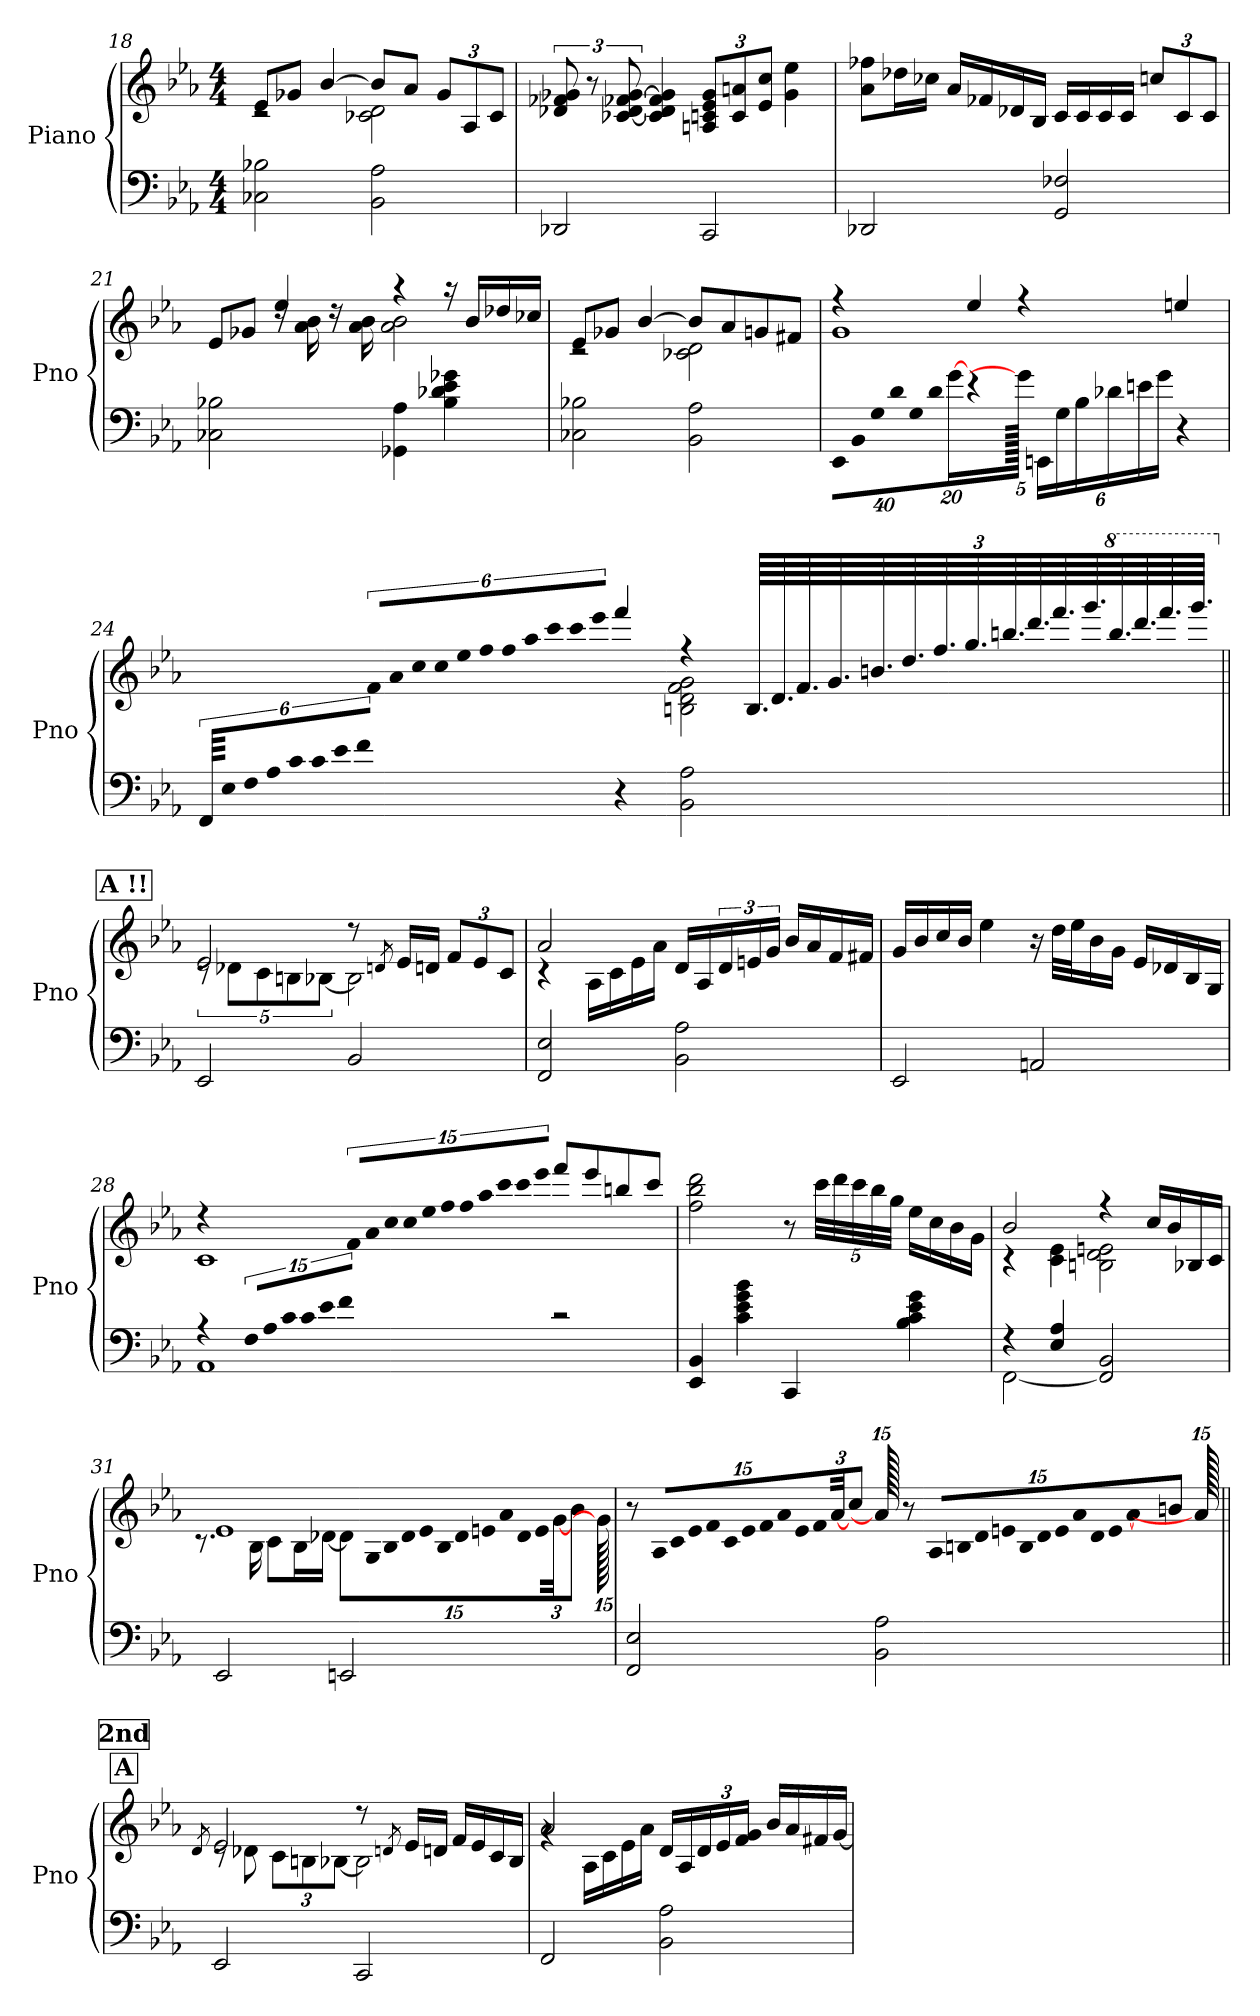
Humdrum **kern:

**kern	**kern
*part1	*part1
*staff2	*staff1
*I"Piano	*
*I'Pno	*
*clefF4	*clefG2
*k[b-e-a-]	*k[b-e-a-]
*M4/4	*M4/4
=18	=18
*	*^
2C-X\ 2B-X\	8e-/L	2rc
.	8g-X/J	.
.	[4b-/	.
2BB-\ 2A-\	8b-/L]	2c-X\ 2d\
.	8a-/J	.
*	*Xbrackettup	*
.	12g-/L	.
.	12A-/	.
.	12c-/J	.
*	*v	*v
=19	=19
*	*brackettup
2DD-X/	12d-X/ 12f-X/ 12g-X/
.	12r
.	[12c-X/ [12d-/ [12f-X/ [12g-/
.	4c-/] 4d-/] 4f-/] 4g-/]
*	*Xbrackettup
2CC/	12An/ 12cn/ 12e-/ 12g-/L
.	12c/ 12an/
.	12e-/ 12cc/J
.	4g-\ 4ee-\
=20	=20
2DD-X/	8a-\ 8ff-X\L
.	16dd-X\L
.	16cc-X\JJ
.	16a-/LL
.	16f-X/
.	16d-X/
.	16B-/JJ
2GG/ 2F-X/	16c/LL
.	16c/
.	16c/
.	16c/JJ
.	12ccn/L
.	12c/
.	12c/J
=21	=21
*	*^
2C-X\ 2B-X\	8e-/L	4rcyy
.	8g-X/J	.
.	4ee-/	16rdd
.	.	16a-\ 16b-\
.	.	16rdd
.	.	16a-\ 16b-\
4GG-X\ 4A-\	4r	2a-\ 2b-\
4B-\ 4d-X\ 4e-\ 4g-X\	16r	.
.	16b-/LL	.
.	16dd-X/	.
.	16cc-X/JJ	.
!!LO:LB:g=z	!!
=22	=22	=22
2C-X\ 2B-X\	8e-/L	2rc
.	8g-X/J	.
.	[4b-/	.
2BB-\ 2A-\	8b-/L]	2c-X\ 2d\
.	8a-/	.
.	8gn/	.
.	8f#X/J	.
=23	=23	=23
*Xbrackettup	*	*
!LO:N:vis=16	!	!
640%23EE-\LL	4r	1g
!LO:N:vis=16	!	!
640%23BB-\	.	.
!LO:N:vis=16	!	!
640%23G\	.	.
!LO:N:vis=16	!	!
640%23d\	.	.
!LO:N:vis=16	!	!
640%23G\	.	.
!LO:N:vis=16	!	!
640%23d\	.	.
[320%11g\JJ	.	.
4r	4ee-/	.
640g\JJ]	4r	.
24EEn\LL	.	.
24G\	.	.
24B-\	.	.
24d-X\	.	.
24en\	.	.
24g\JJ	.	.
.	4een/	.
4r	.	.
.	640ryy	640ryy
=24	=24	=24
*brackettup	*	*
!LO:N:vis=16	!	!
*^	*	*
*	*	*brackettup	*
!	!	!LO:N:vis=16	!
384%5FF/LL	2ryy	384%5ryy	2ryy
!LO:N:vis=16	!	!LO:N:vis=16	!
384%5E-/	.	384%5ryy	.
!LO:N:vis=16	!	!LO:N:vis=16	!
384%5F/	.	384%5ryy	.
!LO:N:vis=16	!	!LO:N:vis=16	!
384%5A-/	.	384%5ryy	.
!LO:N:vis=16	!	!LO:N:vis=16	!
384%5c/	.	384%5ryy	.
!LO:N:vis=16	!	!LO:N:vis=16	!
384%5c/	.	384%5ryy	.
!LO:N:vis=16	!	!LO:N:vis=16	!
384%5e-/	.	384%5ryy	.
!LO:N:vis=16	!	!LO:N:vis=16	!
384%5f/JJ	.	384%5ryy	.
!LO:N:vis=16	!	!LO:N:vis=16	!
384%5ryy	.	384%5f/LL	.
!LO:N:vis=16	!	!LO:N:vis=16	!
384%5ryy	.	384%5a-/	.
!LO:N:vis=16	!	!LO:N:vis=16	!
384%5ryy	.	384%5cc/	.
!LO:N:vis=16	!	!LO:N:vis=16	!
384%5ryy	.	384%5cc/	.
!LO:N:vis=16	!	!LO:N:vis=16	!
384%5ryy	.	384%5ee-/	.
!LO:N:vis=16	!	!LO:N:vis=16	!
384%5ryy	.	384%5ff/	.
!LO:N:vis=16	!	!LO:N:vis=16	!
384%5ryy	.	384%5ff/	.
!LO:N:vis=16	!	!LO:N:vis=16	!
384%5ryy	.	384%5aa-/	.
!LO:N:vis=16	!	!LO:N:vis=16	!
384%5ryy	.	384%5ccc/	.
!LO:N:vis=16	!	!LO:N:vis=16	!
384%5ryy	.	384%5ccc/	.
!LO:N:vis=16	!	!LO:N:vis=16	!
384%5ryy	.	384%5eee-/JJ	.
384ryy	.	384ryy	.
4r	.	4fff/	.
2ryy	2BB-\ 2A-\	4r	2Bn\ 2d\ 2f\ 2g\
*	*	*Xbrackettup	*
.	.	96.B/LL	.
.	.	96.d/	.
.	.	96.f/	.
.	.	96.g/	.
.	.	96.bn/	.
.	.	96.dd/	.
.	.	96.ff/	.
.	.	96.gg/	.
.	.	96.bbn/	.
.	.	96.ddd/	.
.	.	96.fff/	.
.	.	96.ggg/	.
*	*	*8va	*
.	.	96.bbb/	.
.	.	96.dddd/	.
.	.	96.ffff/	.
.	.	96.gggg/JJ	.
*v	*v	*	*
!!LO:LB:g=z	!!
!!LO:REH:place=s1:a:B:fs=13.5337:t=A	!!
=25||	=25||	=25||
*	*X8va	*
*	*	*brackettup
2EE-/	2e-/	10rc
.	.	10d-X\L
.	.	10c\
.	.	10Bn\
.	.	[10B-X\J
2BB-/	8r	2B-\]
.	8qdn/	.
.	16e-/LL	.
.	16d/JJ	.
*	*Xbrackettup	*
.	12f/L	.
.	12e-/	.
.	12c/J	.
=26	=26	=26
2FF/ 2E-/	2a-/	4rc
.	.	16A-\LL
.	.	16c\
.	.	16e-\
.	.	16a-\JJ
2BB-\ 2A-\	16d/LL	2rAyy
.	16A-/	.
.	24d/	.
.	24en/	.
.	24g/JJ	.
.	16b-/LL	.
.	16a-/	.
.	16f/	.
.	16f#X/JJ	.
*	*v	*v
!!LO:PB:g=z
=27	=27
2EE-/	16g/LL
.	16b-/
.	16cc/
.	16b-/JJ
.	4ee-\
2AAn/	16r
.	32dd\LLL
.	32ee-\J
.	16b-\
.	16g\JJ
.	16e-/LL
.	16d-X/
.	16B-/
.	16G/JJ
=28	=28
*^	*^
4r	1AA-	4r	1c
!LO:N:vis=16	!	!	!
*	*	*brackettup	*
!	!	!LO:N:vis=16	!
480%7F/LL	.	480%7ryy	.
!LO:N:vis=16	!	!LO:N:vis=16	!
480%7A-/	.	480%7ryy	.
!LO:N:vis=16	!	!LO:N:vis=16	!
480%7c/	.	480%7ryy	.
!LO:N:vis=16	!	!LO:N:vis=16	!
480%7c/	.	480%7ryy	.
!LO:N:vis=16	!	!LO:N:vis=16	!
480%7e-/	.	480%7ryy	.
!LO:N:vis=16	!	!LO:N:vis=16	!
480%7f/JJ	.	480%7ryy	.
!LO:N:vis=16	!	!LO:N:vis=16	!
480%7ryy	.	480%7f/LL	.
!LO:N:vis=16	!	!LO:N:vis=16	!
480%7ryy	.	480%7a-/	.
!LO:N:vis=16	!	!LO:N:vis=16	!
480%7ryy	.	480%7cc/	.
!LO:N:vis=16	!	!LO:N:vis=16	!
480%7ryy	.	480%7cc/	.
!LO:N:vis=16	!	!LO:N:vis=16	!
480%7ryy	.	480%7ee-/	.
!LO:N:vis=16	!	!LO:N:vis=16	!
480%7ryy	.	480%7ff/	.
!LO:N:vis=16	!	!LO:N:vis=16	!
480%7ryy	.	480%7ff/	.
!LO:N:vis=16	!	!LO:N:vis=16	!
480%7ryy	.	480%7aa-/	.
!LO:N:vis=16	!	!LO:N:vis=16	!
480%7ryy	.	480%7ccc/	.
!LO:N:vis=16	!	!LO:N:vis=16	!
480%7ryy	.	480%7ccc/	.
!LO:N:vis=16	!	!LO:N:vis=16	!
480%7ryy	.	480%7eee-/JJ	.
480ryy	.	480ryy	.
2r	.	8fff/L	.
.	.	8eee-/	.
.	.	8bbn/	.
.	.	8ccc/J	.
*v	*v	*	*
*	*v	*v
=29	=29
4EE-/ 4BB-/	2ff\ 2bb-\ 2ddd\
4c\ 4e-\ 4g\ 4b-\	.
4CC/	8r
*	*Xbrackettup
.	40ccc\LLL
.	40ddd\
.	40ccc\
.	40bb-\
.	40gg\JJJ
4B-\ 4c\ 4e-\ 4g\	16ee-\LL
.	16cc\
.	16b-\
.	16g\JJ
!!LO:LB:g=z
=30	=30
*^	*^
4r	[2FF\	2b-/	4rc
4E-/ 4A-/	.	.	4c\ 4e-\
2ryy	2FF/] 2BB-/	4r	2Bn\ 2d\ 2en\
.	.	16cc/LL	.
.	.	16b-/	.
.	.	16B-X/	.
.	.	16c/JJ	.
*v	*v	*	*
=31	=31	=31
2EE-/	1e-	8.rc
.	.	16B-\
.	.	8c\L
.	.	16B-\L
.	.	[16d-X\JJ
2EEn/	.	8d-\L]
!	!	!LO:N:vis=16
.	.	480%11G\L
!	!	!LO:N:vis=16
.	.	480%11B-\
!	!	!LO:N:vis=16
.	.	480%11d-\
!	!	!LO:N:vis=16
.	.	480%11e-\
!	!	!LO:N:vis=16
.	.	480%11B-\
!	!	!LO:N:vis=16
.	.	480%11d-\
!	!	!LO:N:vis=16
.	.	480%11en\
!	!	!LO:N:vis=16
.	.	480%11a-\
!	!	!LO:N:vis=16
.	.	480%11d-\
!	!	!LO:N:vis=16
.	.	480%11e\
.	.	[48g\J
.	.	8b-\J
480ryy	480ryy	480g\]
*	*v	*v
=32	=32
2FF/ 2E-/	8r
!	!LO:N:vis=16
.	480%11A-/LL
!	!LO:N:vis=16
.	480%11c/
!	!LO:N:vis=16
.	480%11e-/
!	!LO:N:vis=16
.	480%11f/
!	!LO:N:vis=16
.	480%11c/
!	!LO:N:vis=16
.	480%11e-/
!	!LO:N:vis=16
.	480%11f/
!	!LO:N:vis=16
.	480%11a-/
!	!LO:N:vis=16
.	480%11e-/
!	!LO:N:vis=16
.	480%11f/
.	[48a-/J
.	8cc/J
2BB-\ 2A-\	480a-/]
.	8r
!	!LO:N:vis=16
.	480%11A-/LL
!	!LO:N:vis=16
.	480%11Bn/
!	!LO:N:vis=16
.	480%11d/
!	!LO:N:vis=16
.	480%11en/
!	!LO:N:vis=16
.	480%11B/
!	!LO:N:vis=16
.	480%11d/
!	!LO:N:vis=16
.	480%11e/
!	!LO:N:vis=16
.	480%11a-/
!	!LO:N:vis=16
.	480%11d/
!	!LO:N:vis=16
.	480%11e/
.	[48a-/J
.	8bn/J
240ryy	.
.	480a-/]
!!LO:LB:g=z
!!LO:REH:place=s1:a:B:fs=13.5337:t=A
!!LO:REH:place=s1:a:B:fs=13.5337:t=2nd
=33||	=33||
.	8qd/
*	*^
2EE-/	2e-/	8rc
.	.	8d-X\
.	.	12c\L
.	.	12Bn\
.	.	[12B-X\J
2CC/	8r	2B-\]
.	8qdn/	.
.	16e-/LL	.
.	16d/JJ	.
.	16f/LL	.
.	16e-/	.
.	16c/	.
.	16B-/JJ	.
=34	=34	=34
2FF/	2a-/	4rg
.	.	16A-\LL
.	.	16c\
.	.	16e-\
.	.	16a-\JJ
2BB-\ 2A-\	16d/LL	2ryy
.	16A-/	.
.	24d/	.
.	24e-/	.
.	24f/ 24g/JJ	.
.	16b-/LL	.
.	16a-/	.
.	16f#X/	.
.	[16g/JJ	.
*	*v	*v
=	=
*-	*-
